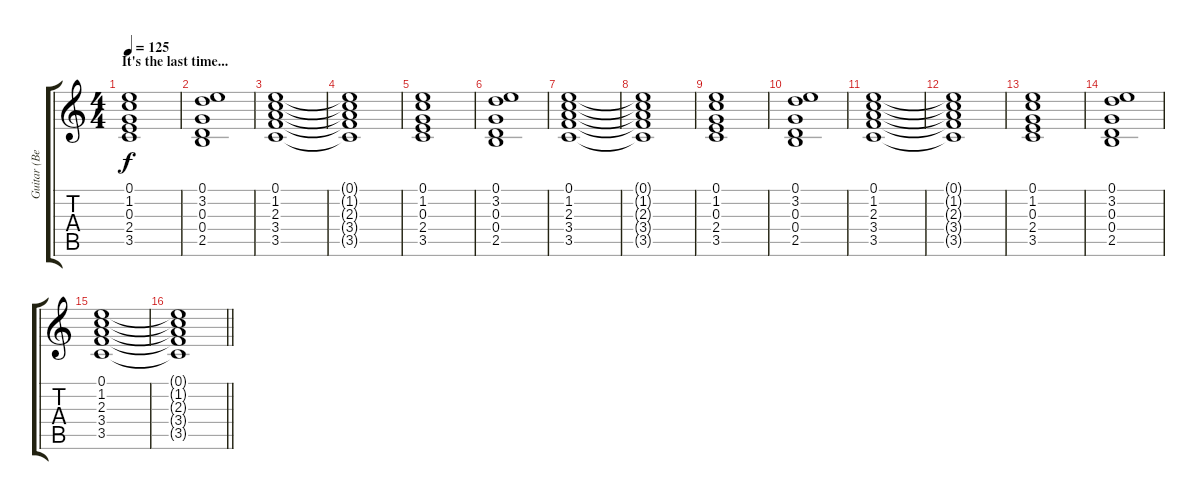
\track ("Guitar (Bernard)" "Guitar (Be") {instrument electricguitarclean}
\staff {score tabs}
\tuning (E4 B3 G3 D3 A2 E2) {hide}
\ts (4 4)
\section ("" "It's the last time...")
\tempo 125
\clef g2
\ks c
(0.1 1.2 0.3 2.4 3.5).1{dy f} |
(0.1 3.2 0.3 0.4 2.5).1 |
(0.1 1.2 2.3 3.4 3.5).1 |
(0.1{t} 1.2{t} 2.3{t} 3.4{t} 3.5{t}).1 |
(0.1 1.2 0.3 2.4 3.5).1 |
(0.1 3.2 0.3 0.4 2.5).1 |
(0.1 1.2 2.3 3.4 3.5).1 |
(0.1{t} 1.2{t} 2.3{t} 3.4{t} 3.5{t}).1 |
(0.1 1.2 0.3 2.4 3.5).1 |
(0.1 3.2 0.3 0.4 2.5).1 |
(0.1 1.2 2.3 3.4 3.5).1 |
(0.1{t} 1.2{t} 2.3{t} 3.4{t} 3.5{t}).1 |
(0.1 1.2 0.3 2.4 3.5).1 |
(0.1 3.2 0.3 0.4 2.5).1 |
(0.1 1.2 2.3 3.4 3.5).1 |
\barLineRight lightlight
(0.1{t} 1.2{t} 2.3{t} 3.4{t} 3.5{t}).1
